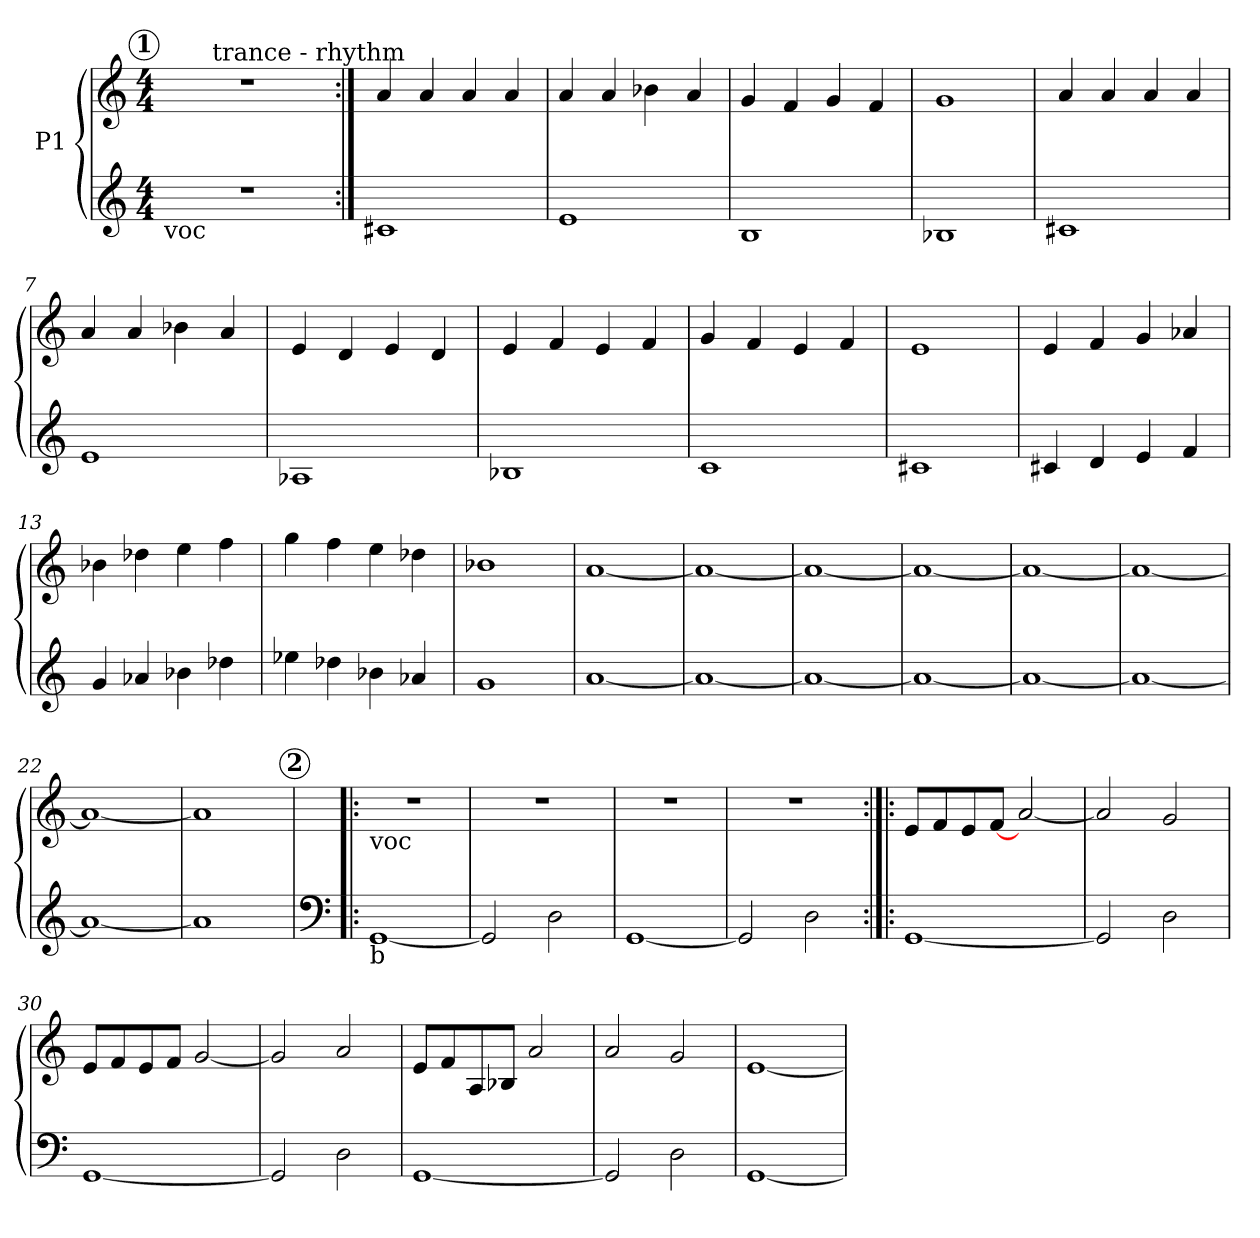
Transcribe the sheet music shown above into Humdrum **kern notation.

**kern	**kern
*part1	*part1
*staff2	*staff1
*I"P1	*
!!LO:PB:g=z
*clefG2	*clefG2
*k[]	*k[]
*M4/4	*M4/4
!!LO:REH:place=s1:color=#000000:enc=circle:fs=19.0674:t=1
=1!|:	=1!|:
!	!LO:TX:b:t=tp
!LO:TX:b:t=voc	!
*	*^
1r	1r	8ryy
.	.	16ryy
.	.	512ryy
!	!	!LO:TX:a:t=trance - rhythm
.	.	2ryy
.	.	4ryy
.	.	32ryy
.	.	64...ryy
*	*v	*v
=2:|!	=2:|!
1c#Xi	4ai/
.	4ai/
.	4ai/
.	4ai/
=3	=3
1ei	4ai/
.	4ai/
.	4b-Xi\
.	4ai/
=4	=4
1Bi	4gi/
.	4fi/
.	4gi/
.	4fi/
=5	=5
1B-Xi	1gi
!!LO:LB:g=z
=6	=6
1c#Xi	4ai/
.	4ai/
.	4ai/
.	4ai/
=7	=7
1ei	4ai/
.	4ai/
.	4b-Xi\
.	4ai/
=8	=8
1A-Xi	4ei/
.	4di/
.	4ei/
.	4di/
=9	=9
1B-Xi	4ei/
.	4fi/
.	4ei/
.	4fi/
=10	=10
1ci	4gi/
.	4fi/
.	4ei/
.	4fi/
=11	=11
1c#Xi	1ei
!!LO:LB:g=z
=12	=12
4c#Xi/	4ei/
4di/	4fi/
4ei/	4gi/
4fi/	4a-Xi/
=13	=13
4gi/	4b-Xi\
4a-Xi/	4dd-Xi\
4b-Xi\	4eei\
4dd-Xi\	4ffi\
=14	=14
4ee-Xi\	4ggi\
4dd-Xi\	4ffi\
4b-Xi\	4eei\
4a-Xi/	4dd-Xi\
=15	=15
1gi	1b-Xi
!!LO:LB:g=z
=16	=16
[<1ai	[<1ai
=17	=17
1ai_<	1ai_<
=18	=18
1ai_<	1ai_<
=19	=19
1ai_<	1ai_<
=20	=20
1ai_<	1ai_<
=21	=21
1ai_<	1ai_<
=22	=22
1ai_<	1ai_<
=23	=23
1ai]	1ai]
!!LO:PB:g=z
!!LO:REH:place=s1:color=#000000:enc=circle:fs=19.0674:t=2
=24!|:	=24!|:
*clefF4	*
!	!LO:TX:b:t=voc
!LO:TX:b:t=b	!
[<1GGi	1r
=25	=25
2GGi/]	1r
2Di\	.
=26	=26
[<1GGi	1r
=27	=27
2GGi/]	1r
2Di\	.
!!LO:LB:g=z
=28:|!|:	=28:|!|:
[<1GGi	8ei/L
.	8fi/
.	8ei/
.	[<8fi/J
.	[<2ai/
=29	=29
2GGi/]	2ai/]
2Di\	2gi/
=30	=30
[<1GGi	8ei/L
.	8fi/
.	8ei/
.	8fi/J
.	[<2gi/
=31	=31
2GGi/]	2gi/]
2Di\	2ai/
!!LO:LB:g=z
=32	=32
[<1GGi	8ei/L
.	8fi/
.	8Ai/
.	8B-Xi/J
.	2ai/
=33	=33
2GGi/]	2ai/
2Di\	2gi/
=34	=34
[<1GGi	[<1ei
=	=
*-	*-
